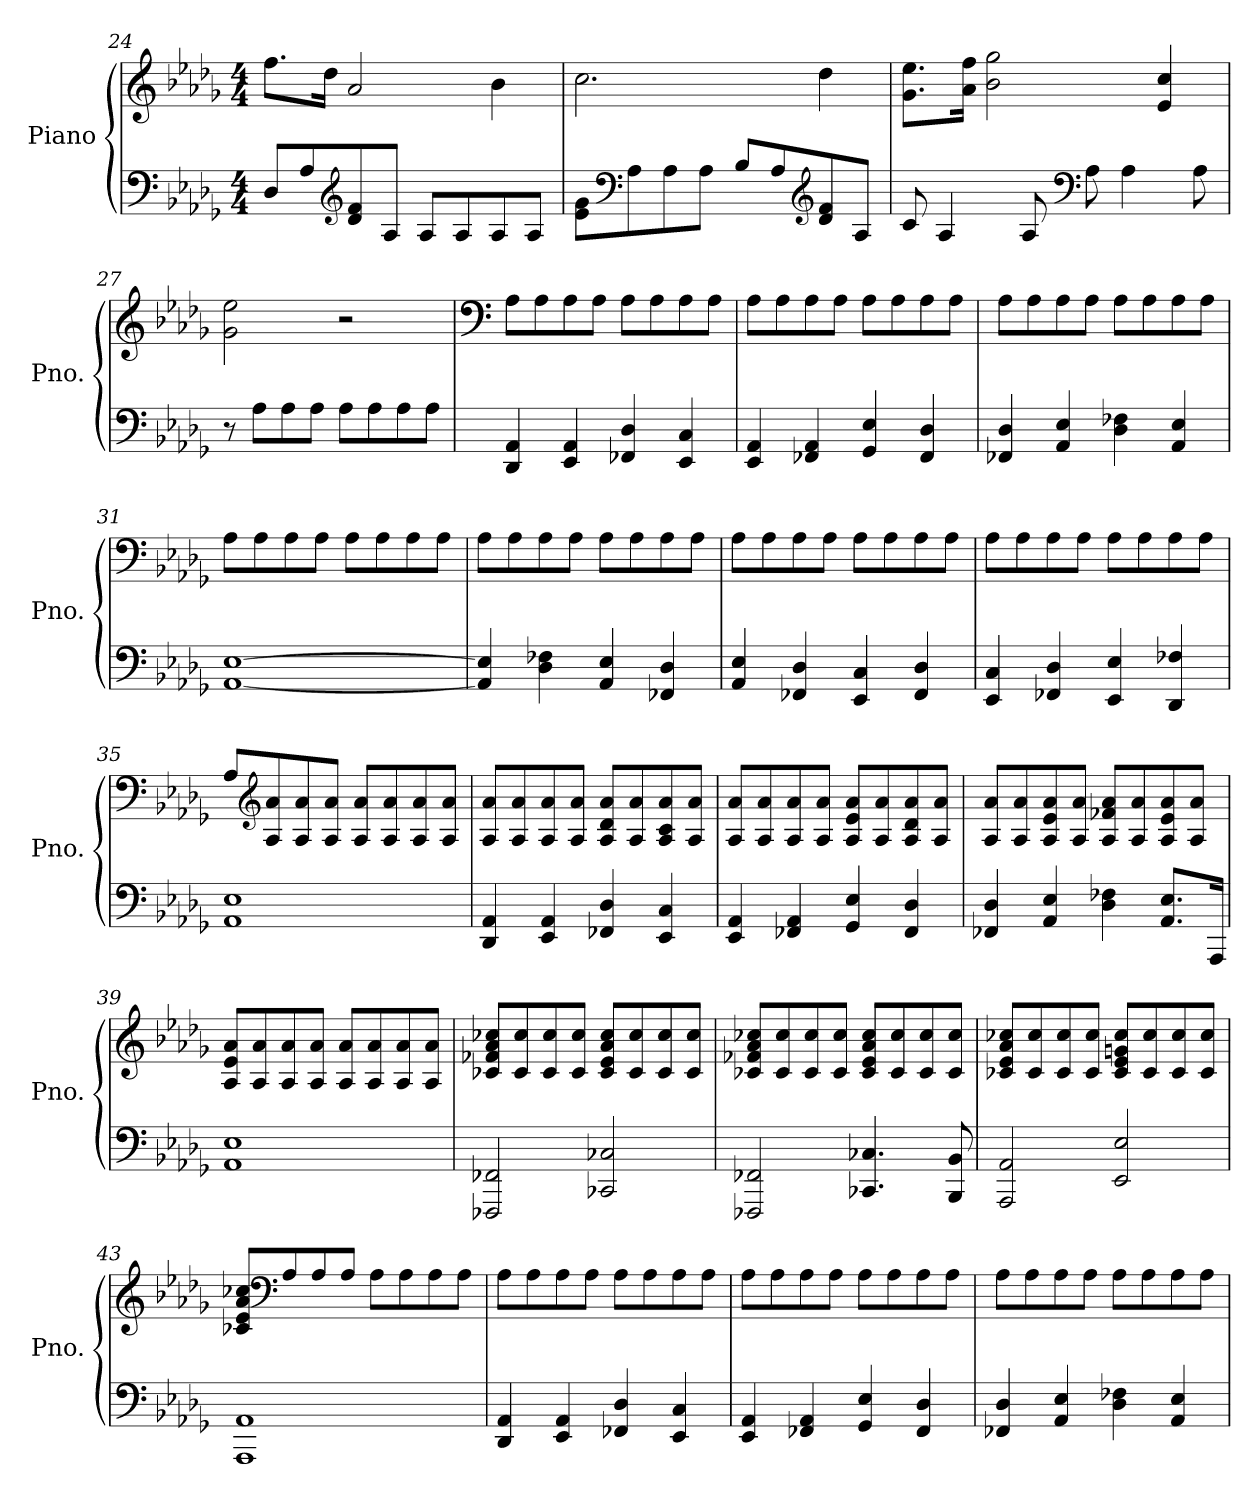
**kern	**kern
*part1	*part1
*staff2	*staff1
*I"Piano	*
*I'Pno.	*
!!LO:LB:g=z
*clefF4	*clefG2
*k[b-e-a-d-g-]	*k[b-e-a-d-g-]
*M4/4	*M4/4
=24	=24
8D-/L	8.ff\L
8A-/	.
.	16dd-\Jk
*clefG2	*
8d-/ 8f/	2a-/
8A-/J	.
8A-/L	.
8A-/	.
8A-/	4b-\
8A-/J	.
=25	=25
8e-\ 8g-\L	2.cc\
*clefF4	*
8A-\	.
8A-\	.
8A-\J	.
8B-/L	.
8A-/	.
*clefG2	*
8d-/ 8f/	4dd-\
8A-/J	.
=26	=26
8c/	8.g-\ 8.ee-\L
4A-/	.
.	16a-\ 16ff\Jk
.	2b-\ 2gg-\
8A-/	.
*clefF4	*
8A-\	.
4A-\	.
.	4e-/ 4cc/
8A-\	.
=27	=27
8r	2g-\ 2ee-\
8A-\L	.
8A-\	.
8A-\J	.
8A-\L	2r
8A-\	.
8A-\	.
8A-\J	.
!!LO:LB:g=z
=28	=28
*	*clefF4
4DD-/ 4AA-/	8A-\L
.	8A-\
4EE-/ 4AA-/	8A-\
.	8A-\J
4FF-X/ 4D-/	8A-\L
.	8A-\
4EE-/ 4C/	8A-\
.	8A-\J
=29	=29
4EE-/ 4AA-/	8A-\L
.	8A-\
4FF-X/ 4AA-/	8A-\
.	8A-\J
4GG-/ 4E-/	8A-\L
.	8A-\
4FF-/ 4D-/	8A-\
.	8A-\J
=30	=30
4FF-X/ 4D-/	8A-\L
.	8A-\
4AA-/ 4E-/	8A-\
.	8A-\J
4D-\ 4F-X\	8A-\L
.	8A-\
4AA-/ 4E-/	8A-\
.	8A-\J
=31	=31
[1AA- [1E-	8A-\L
.	8A-\
.	8A-\
.	8A-\J
.	8A-\L
.	8A-\
.	8A-\
.	8A-\J
=32	=32
4AA-/] 4E-/]	8A-\L
.	8A-\
4D-\ 4F-X\	8A-\
.	8A-\J
4AA-/ 4E-/	8A-\L
.	8A-\
4FF-X/ 4D-/	8A-\
.	8A-\J
!!LO:LB:g=z
=33	=33
4AA-/ 4E-/	8A-\L
.	8A-\
4FF-X/ 4D-/	8A-\
.	8A-\J
4EE-/ 4C/	8A-\L
.	8A-\
4FF-/ 4D-/	8A-\
.	8A-\J
=34	=34
4EE-/ 4C/	8A-\L
.	8A-\
4FF-X/ 4D-/	8A-\
.	8A-\J
4EE-/ 4E-/	8A-\L
.	8A-\
4DD-/ 4F-X/	8A-\
.	8A-\J
=35	=35
1AA- 1E-	8A-/L
*	*clefG2
.	8A-/ 8a-/
.	8A-/ 8a-/
.	8A-/ 8a-/J
.	8A-/ 8a-/L
.	8A-/ 8a-/
.	8A-/ 8a-/
.	8A-/ 8a-/J
=36	=36
4DD-/ 4AA-/	8A-/ 8a-/L
.	8A-/ 8a-/
4EE-/ 4AA-/	8A-/ 8a-/
.	8A-/ 8a-/J
4FF-X/ 4D-/	8A-/ 8d-/ 8a-/L
.	8A-/ 8a-/
4EE-/ 4C/	8A-/ 8c/ 8a-/
.	8A-/ 8a-/J
!!LO:LB:g=z
=37	=37
4EE-/ 4AA-/	8A-/ 8a-/L
.	8A-/ 8a-/
4FF-X/ 4AA-/	8A-/ 8a-/
.	8A-/ 8a-/J
4GG-/ 4E-/	8A-/ 8e-/ 8a-/L
.	8A-/ 8a-/
4FF-/ 4D-/	8A-/ 8d-/ 8a-/
.	8A-/ 8a-/J
=38	=38
4FF-X/ 4D-/	8A-/ 8a-/L
.	8A-/ 8a-/
4AA-/ 4E-/	8A-/ 8e-/ 8a-/
.	8A-/ 8a-/J
4D-\ 4F-X\	8A-/ 8f-X/ 8a-/L
.	8A-/ 8a-/
8.AA-/ 8.E-/L	8A-/ 8e-/ 8a-/
.	8A-/ 8a-/J
16AAA-/Jk	.
=39	=39
1AA- 1E-	8A-/ 8e-/ 8a-/L
.	8A-/ 8a-/
.	8A-/ 8a-/
.	8A-/ 8a-/J
.	8A-/ 8a-/L
.	8A-/ 8a-/
.	8A-/ 8a-/
.	8A-/ 8a-/J
!!LO:LB:g=z
=40	=40
2FFF-X/ 2FF-X/	8c-X/ 8f-X/ 8a-/ 8cc-X/L
.	8c-/ 8cc-/
.	8c-/ 8cc-/
.	8c-/ 8cc-/J
2CC-X/ 2C-X/	8c-/ 8e-/ 8a-/ 8cc-/L
.	8c-/ 8cc-/
.	8c-/ 8cc-/
.	8c-/ 8cc-/J
=41	=41
2FFF-X/ 2FF-X/	8c-X/ 8f-X/ 8a-/ 8cc-X/L
.	8c-/ 8cc-/
.	8c-/ 8cc-/
.	8c-/ 8cc-/J
4.CC-X/ 4.C-X/	8c-/ 8e-/ 8a-/ 8cc-/L
.	8c-/ 8cc-/
.	8c-/ 8cc-/
8BBB-/ 8BB-/	8c-/ 8cc-/J
=42	=42
2AAA-/ 2AA-/	8c-X/ 8e-/ 8a-/ 8cc-X/L
.	8c-/ 8cc-/
.	8c-/ 8cc-/
.	8c-/ 8cc-/J
2EE-/ 2E-/	8c-/ 8e-/ 8gn/ 8cc-/L
.	8c-/ 8cc-/
.	8c-/ 8cc-/
.	8c-/ 8cc-/J
!!LO:PB:g=z
=43	=43
1AAA- 1AA-	8c-X/ 8e-/ 8a-/ 8cc-X/L
*	*clefF4
.	8A-/
.	8A-/
.	8A-/J
.	8A-\L
.	8A-\
.	8A-\
.	8A-\J
=44	=44
4DD-/ 4AA-/	8A-\L
.	8A-\
4EE-/ 4AA-/	8A-\
.	8A-\J
4FF-X/ 4D-/	8A-\L
.	8A-\
4EE-/ 4C/	8A-\
.	8A-\J
=45	=45
4EE-/ 4AA-/	8A-\L
.	8A-\
4FF-X/ 4AA-/	8A-\
.	8A-\J
4GG-/ 4E-/	8A-\L
.	8A-\
4FF-/ 4D-/	8A-\
.	8A-\J
=46	=46
4FF-X/ 4D-/	8A-\L
.	8A-\
4AA-/ 4E-/	8A-\
.	8A-\J
4D-\ 4F-X\	8A-\L
.	8A-\
4AA-/ 4E-/	8A-\
.	8A-\J
=	=
*-	*-
